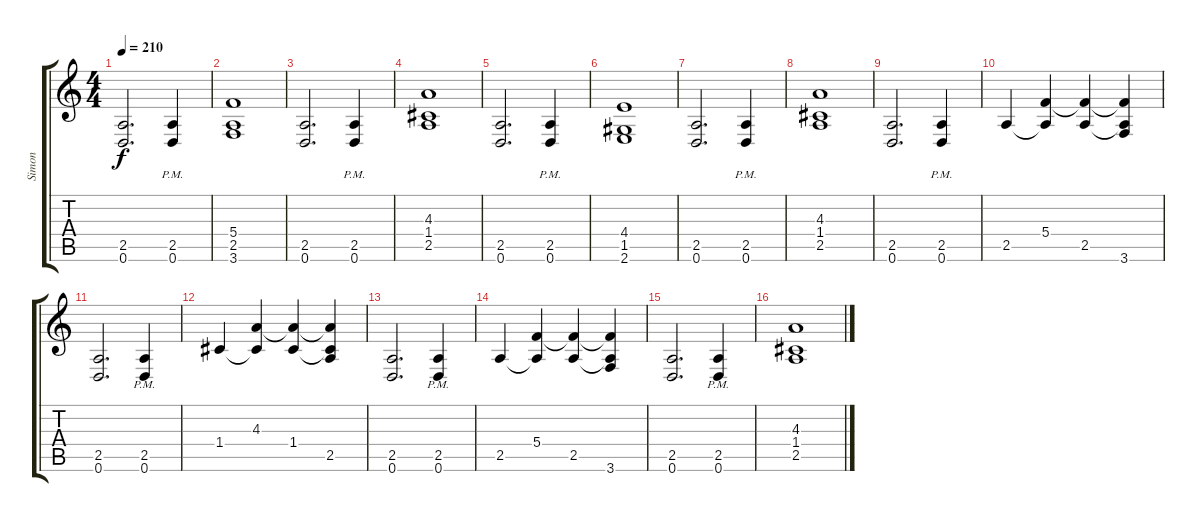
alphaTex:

\track ("Simon" "Simon") {instrument distortionguitar}
\staff {score tabs}
\tuning (D4 A3 F3 C3 G2 D2) {hide}
\ts (4 4)
\tempo 210
\clef g2
\ks c
(2.5 0.6).2{d dy f} (2.5 0.6{pm}).4 |
(5.4 2.5 3.6).1 |
(2.5 0.6).2{d} (2.5 0.6{pm}).4 |
(4.3 1.4 2.5).1 |
(2.5 0.6).2{d} (2.5 0.6{pm}).4 |
(4.4 1.5 2.6).1 |
(2.5 0.6).2{d} (2.5 0.6{pm}).4 |
(4.3 1.4 2.5).1 |
(2.5 0.6).2{d} (2.5 0.6{pm}).4 |
2.5.4 (5.4 2.5{t}).4 (5.4{t} 2.5).4 (5.4{t} 2.5{t} 3.6).4 |
(2.5 0.6).2{d} (2.5 0.6{pm}).4 |
1.4.4 (4.3 1.4{t}).4 (4.3{t} 1.4).4 (4.3{t} 1.4{t} 2.5).4 |
(2.5 0.6).2{d} (2.5 0.6{pm}).4 |
2.5.4 (5.4 2.5{t}).4 (5.4{t} 2.5).4 (5.4{t} 2.5{t} 3.6).4 |
(2.5 0.6).2{d} (2.5 0.6{pm}).4 |
(4.3 1.4 2.5).1
